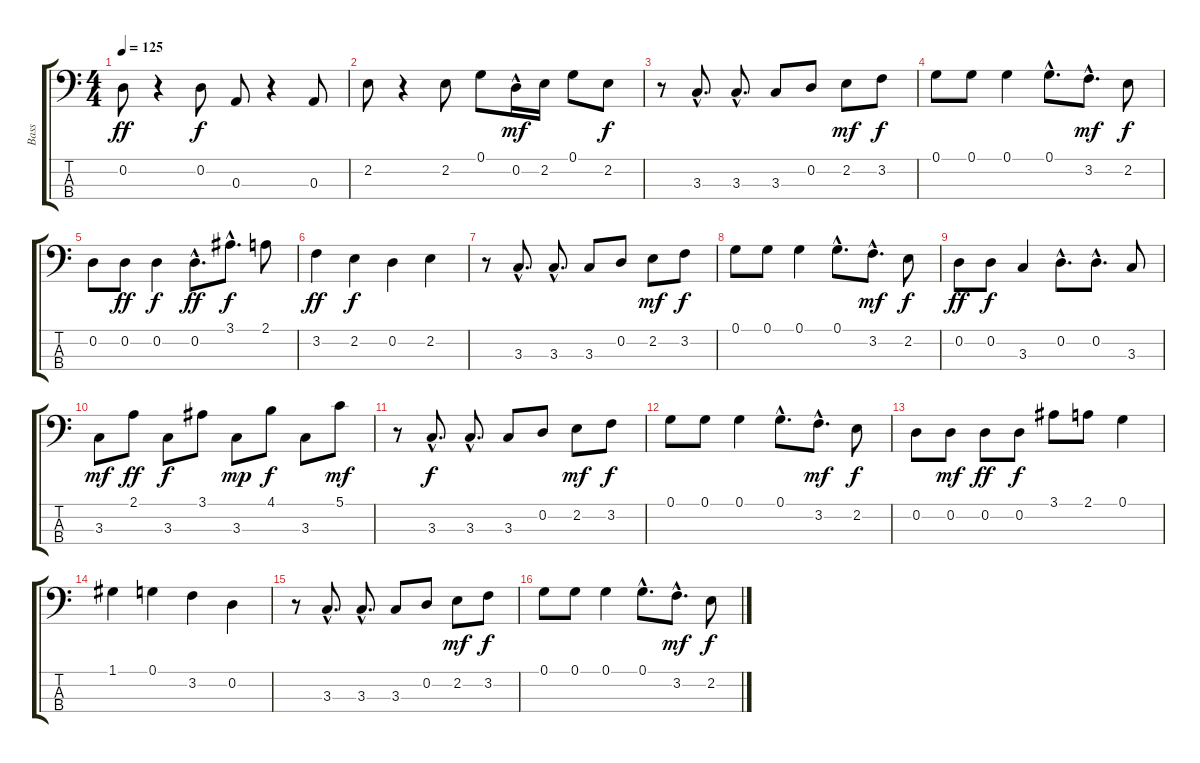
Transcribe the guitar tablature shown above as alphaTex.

\track ("Bass" "Bass") {instrument slapbass1}
\staff {score tabs}
\tuning (G2 D2 A1 E1) {hide}
\ts (4 4)
\tempo 125
\clef f4
\ks c
0.2.8{dy ff} r.4 0.2.8{dy f} 0.3.8 r.4 0.3.8 |
2.2.8 r.4 2.2.8 0.1.8 0.2{hac}.16{dy mf} 2.2.16 0.1.8 2.2.8{dy f} |
r.8 3.3{hac}.8{d} 3.3{hac}.8{d} 3.3.8 0.2.8 2.2.8{dy mf} 3.2.8{dy f} |
0.1.8 0.1.8 0.1.4 0.1{hac}.8{d} 3.2{hac}.8{d dy mf} 2.2.8{dy f} |
0.2.8 0.2.8{dy ff} 0.2.4{dy f} 0.2{hac}.8{d dy ff} 3.1{hac}.8{d dy f} 2.1.8 |
3.2.4{dy ff} 2.2.4{dy f} 0.2.4 2.2.4 |
r.8 3.3{hac}.8{d} 3.3{hac}.8{d} 3.3.8 0.2.8 2.2.8{dy mf} 3.2.8{dy f} |
0.1.8 0.1.8 0.1.4 0.1{hac}.8{d} 3.2{hac}.8{d dy mf} 2.2.8{dy f} |
0.2.8{dy ff} 0.2.8{dy f} 3.3.4 0.2{hac}.8{d} 0.2{hac}.8{d} 3.3.8 |
3.3.8{dy mf} 2.1.8{dy ff} 3.3.8{dy f} 3.1.8 3.3.8{dy mp} 4.1.8{dy f} 3.3.8 5.1.8{dy mf} |
r.8 3.3{hac}.8{d dy f} 3.3{hac}.8{d} 3.3.8 0.2.8 2.2.8{dy mf} 3.2.8{dy f} |
0.1.8 0.1.8 0.1.4 0.1{hac}.8{d} 3.2{hac}.8{d dy mf} 2.2.8{dy f} |
0.2.8 0.2.8{dy mf} 0.2.8{dy ff} 0.2.8{dy f} 3.1.8 2.1.8 0.1.4 |
1.1.4 0.1.4 3.2.4 0.2.4 |
r.8 3.3{hac}.8{d} 3.3{hac}.8{d} 3.3.8 0.2.8 2.2.8{dy mf} 3.2.8{dy f} |
0.1.8 0.1.8 0.1.4 0.1{hac}.8{d} 3.2{hac}.8{d dy mf} 2.2.8{dy f}
